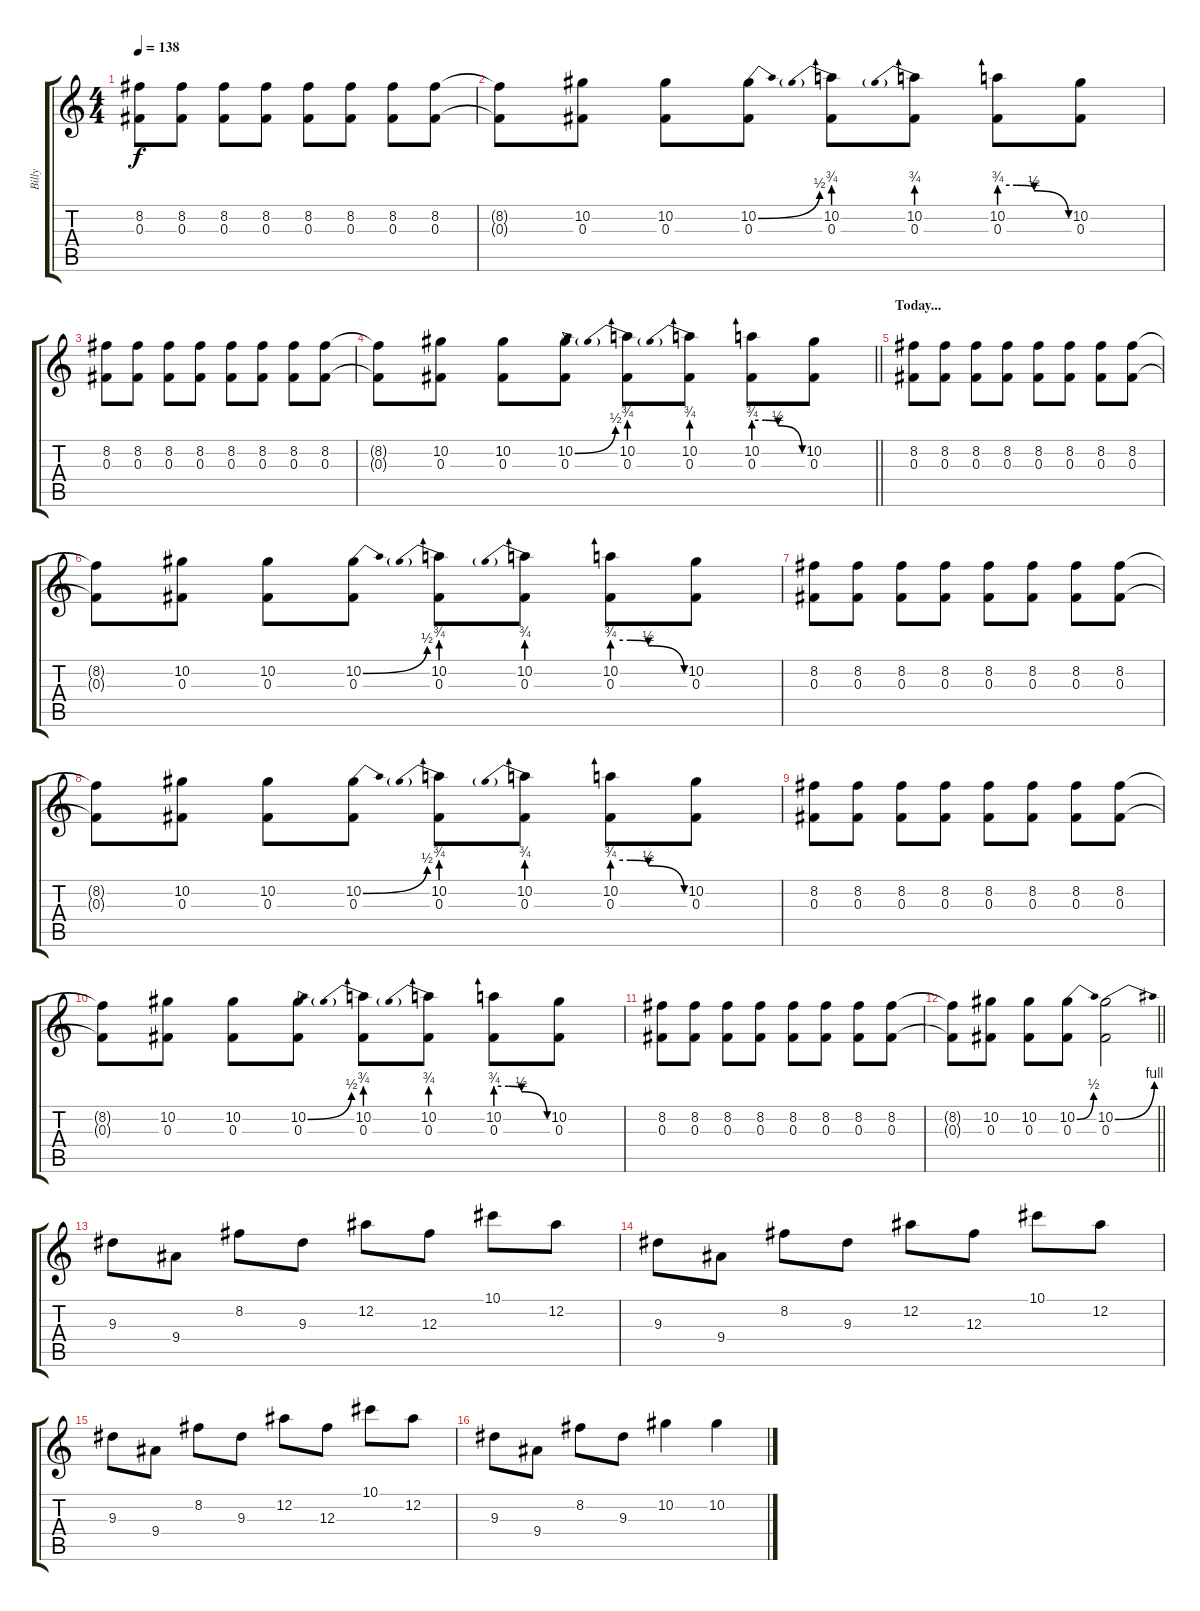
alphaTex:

\track ("Billy" "Billy") {instrument overdrivenguitar}
\staff {score tabs}
\tuning (Eb4 Bb3 Gb3 Db3 Ab2 Eb2) {hide}
\ts (4 4)
\tempo 138
\clef g2
\ks c
(8.2 0.3).8{dy f} (8.2 0.3).8 (8.2 0.3).8 (8.2 0.3).8 (8.2 0.3).8 (8.2 0.3).8 (8.2 0.3).8 (8.2 0.3).8 |
(8.2{t} 0.3{t}).8 (10.2 0.3).8 (10.2 0.3).8 (10.2{be (bend 0 0 60 2)} 0.3).8 (10.2{be (prebend 0 3 60 3)} 0.3).8 (10.2{be (prebend 0 3 60 3)} 0.3).8 (10.2{be (custom 0 3 15 3 30 2 60 0)} 0.3).8 (10.2 0.3).8 |
(8.2 0.3).8 (8.2 0.3).8 (8.2 0.3).8 (8.2 0.3).8 (8.2 0.3).8 (8.2 0.3).8 (8.2 0.3).8 (8.2 0.3).8 |
\barLineRight lightlight
(8.2{t} 0.3{t}).8 (10.2 0.3).8 (10.2 0.3).8 (10.2{be (bend 0 0 60 2)} 0.3).8 (10.2{be (prebend 0 3 60 3)} 0.3).8 (10.2{be (prebend 0 3 60 3)} 0.3).8 (10.2{be (custom 0 3 15 3 30 2 60 0)} 0.3).8 (10.2 0.3).8 |
\section ("" "Today...")
(8.2 0.3).8 (8.2 0.3).8 (8.2 0.3).8 (8.2 0.3).8 (8.2 0.3).8 (8.2 0.3).8 (8.2 0.3).8 (8.2 0.3).8 |
(8.2{t} 0.3{t}).8 (10.2 0.3).8 (10.2 0.3).8 (10.2{be (bend 0 0 60 2)} 0.3).8 (10.2{be (prebend 0 3 60 3)} 0.3).8 (10.2{be (prebend 0 3 60 3)} 0.3).8 (10.2{be (custom 0 3 15 3 30 2 60 0)} 0.3).8 (10.2 0.3).8 |
(8.2 0.3).8 (8.2 0.3).8 (8.2 0.3).8 (8.2 0.3).8 (8.2 0.3).8 (8.2 0.3).8 (8.2 0.3).8 (8.2 0.3).8 |
(8.2{t} 0.3{t}).8 (10.2 0.3).8 (10.2 0.3).8 (10.2{be (bend 0 0 60 2)} 0.3).8 (10.2{be (prebend 0 3 60 3)} 0.3).8 (10.2{be (prebend 0 3 60 3)} 0.3).8 (10.2{be (custom 0 3 15 3 30 2 60 0)} 0.3).8 (10.2 0.3).8 |
(8.2 0.3).8 (8.2 0.3).8 (8.2 0.3).8 (8.2 0.3).8 (8.2 0.3).8 (8.2 0.3).8 (8.2 0.3).8 (8.2 0.3).8 |
(8.2{t} 0.3{t}).8 (10.2 0.3).8 (10.2 0.3).8 (10.2{be (bend 0 0 60 2)} 0.3).8 (10.2{be (prebend 0 3 60 3)} 0.3).8 (10.2{be (prebend 0 3 60 3)} 0.3).8 (10.2{be (custom 0 3 15 3 30 2 60 0)} 0.3).8 (10.2 0.3).8 |
(8.2 0.3).8 (8.2 0.3).8 (8.2 0.3).8 (8.2 0.3).8 (8.2 0.3).8 (8.2 0.3).8 (8.2 0.3).8 (8.2 0.3).8 |
\barLineRight lightlight
(8.2{t} 0.3{t}).8 (10.2 0.3).8 (10.2 0.3).8 (10.2{be (bend 0 0 60 2)} 0.3).8 (10.2{be (bend 0 0 60 4)} 0.3).2 |
9.3.8 9.4.8 8.2.8 9.3.8 12.2.8 12.3.8 10.1.8 12.2.8 |
9.3.8 9.4.8 8.2.8 9.3.8 12.2.8 12.3.8 10.1.8 12.2.8 |
9.3.8 9.4.8 8.2.8 9.3.8 12.2.8 12.3.8 10.1.8 12.2.8 |
9.3.8 9.4.8 8.2.8 9.3.8 10.2.4 10.2.4
